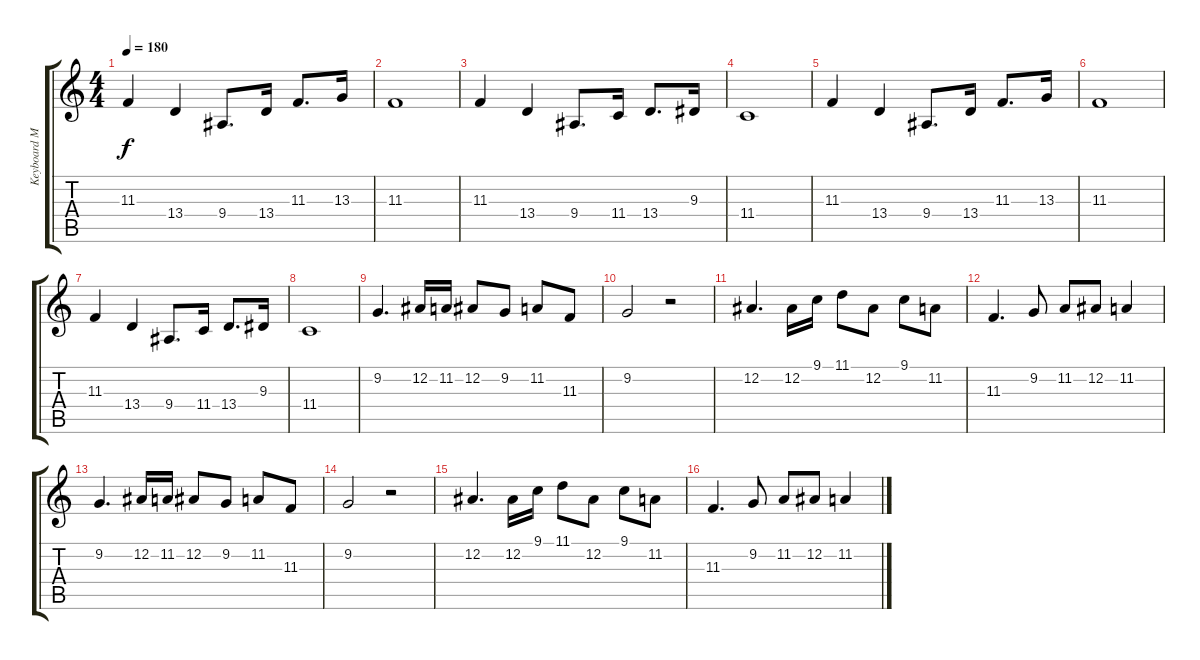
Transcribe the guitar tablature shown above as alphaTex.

\track ("Keyboard Melodies" "Keyboard M") {instrument stringensemble1}
\staff {score tabs}
\tuning (Eb4 Bb3 Gb3 Db3 Ab2 Eb2) {hide}
\ts (4 4)
\tempo 180
\clef g2
\ks c
11.3.4{dy f} 13.4.4 9.4.8{d} 13.4.16 11.3.8{d} 13.3.16 |
11.3.1 |
11.3.4 13.4.4 9.4.8{d} 11.4.16 13.4.8{d} 9.3.16 |
11.4.1 |
11.3.4 13.4.4 9.4.8{d} 13.4.16 11.3.8{d} 13.3.16 |
11.3.1 |
11.3.4 13.4.4 9.4.8{d} 11.4.16 13.4.8{d} 9.3.16 |
11.4.1 |
9.2.4{d} 12.2.16 11.2.16 12.2.8 9.2.8 11.2.8 11.3.8 |
9.2.2 r.2 |
12.2.4{d} 12.2.16 9.1.16 11.1.8 12.2.8 9.1.8 11.2.8 |
11.3.4{d} 9.2.8 11.2.8 12.2.8 11.2.4 |
9.2.4{d} 12.2.16 11.2.16 12.2.8 9.2.8 11.2.8 11.3.8 |
9.2.2 r.2 |
12.2.4{d} 12.2.16 9.1.16 11.1.8 12.2.8 9.1.8 11.2.8 |
11.3.4{d} 9.2.8 11.2.8 12.2.8 11.2.4
